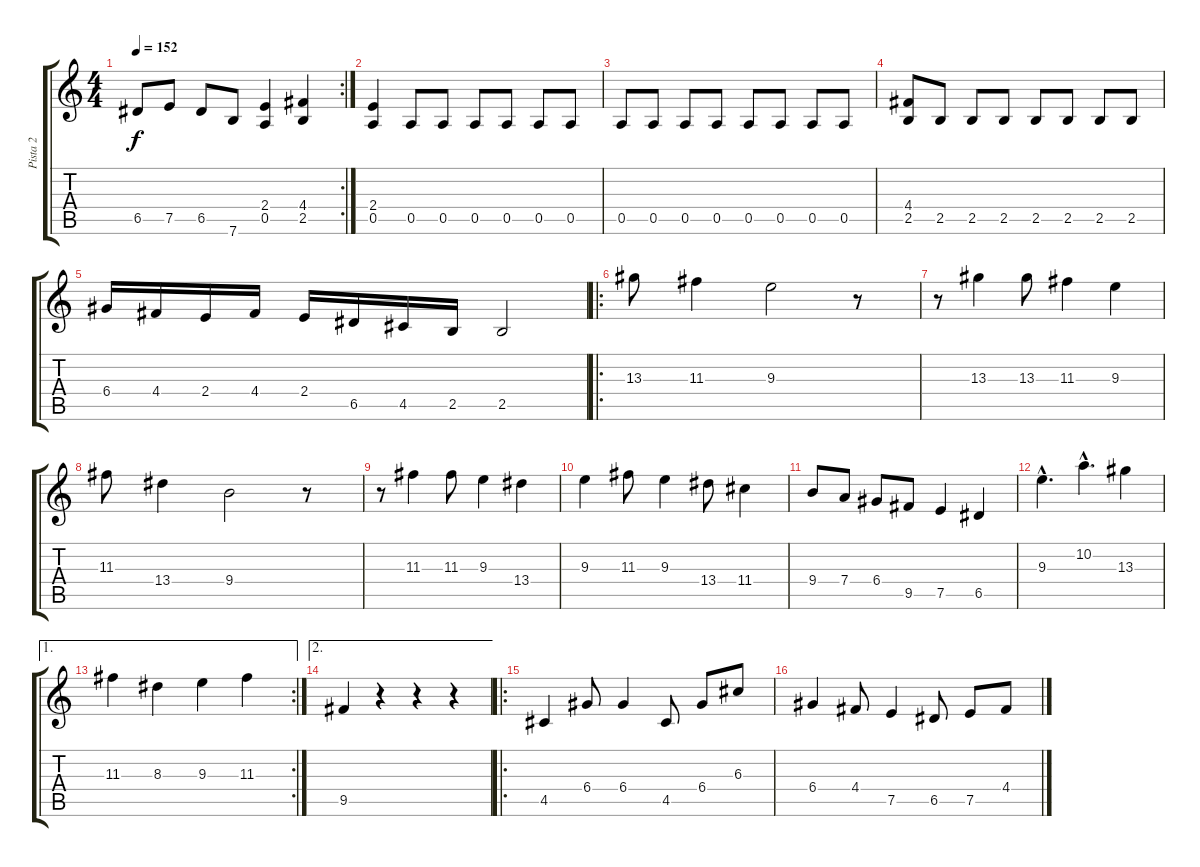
\track ("Pista 2" "Pista 2") {instrument distortionguitar}
\staff {score tabs}
\tuning (E4 B3 G3 D3 A2 E2) {hide}
\rc 2
\ts (4 4)
\tempo 152
\clef g2
\ks c
6.5.8{dy f} 7.5.8 6.5.8 7.6.8 (2.4 0.5).4 (4.4 2.5).4 |
(2.4 0.5).4 0.5.8 0.5.8 0.5.8 0.5.8 0.5.8 0.5.8 |
0.5.8 0.5.8 0.5.8 0.5.8 0.5.8 0.5.8 0.5.8 0.5.8 |
(4.4 2.5).8 2.5.8 2.5.8 2.5.8 2.5.8 2.5.8 2.5.8 2.5.8 |
6.4.16 4.4.16 2.4.16 4.4.16 2.4.16 6.5.16 4.5.16 2.5.16 2.5.2 |
\ro
13.3.8 11.3.4 9.3.2 r.8 |
r.8 13.3.4 13.3.8 11.3.4 9.3.4 |
11.3.8 13.4.4 9.4.2 r.8 |
r.8 11.3.4 11.3.8 9.3.4 13.4.4 |
9.3.4 11.3.8 9.3.4 13.4.8 11.4.4 |
9.4.8 7.4.8 6.4.8 9.5.8 7.5.4 6.5.4 |
9.3{hac}.4{d} 10.2{hac}.4{d} 13.3.4 |
\ae 1
\rc 2
11.3.4 8.3.4 9.3.4 11.3.4 |
\ae 2
9.5.4 r.4 r.4 r.4 |
\ro
4.5.4 6.4.8 6.4.4 4.5.8 6.4.8 6.3.8 |
6.4.4 4.4.8 7.5.4 6.5.8 7.5.8 4.4.8
